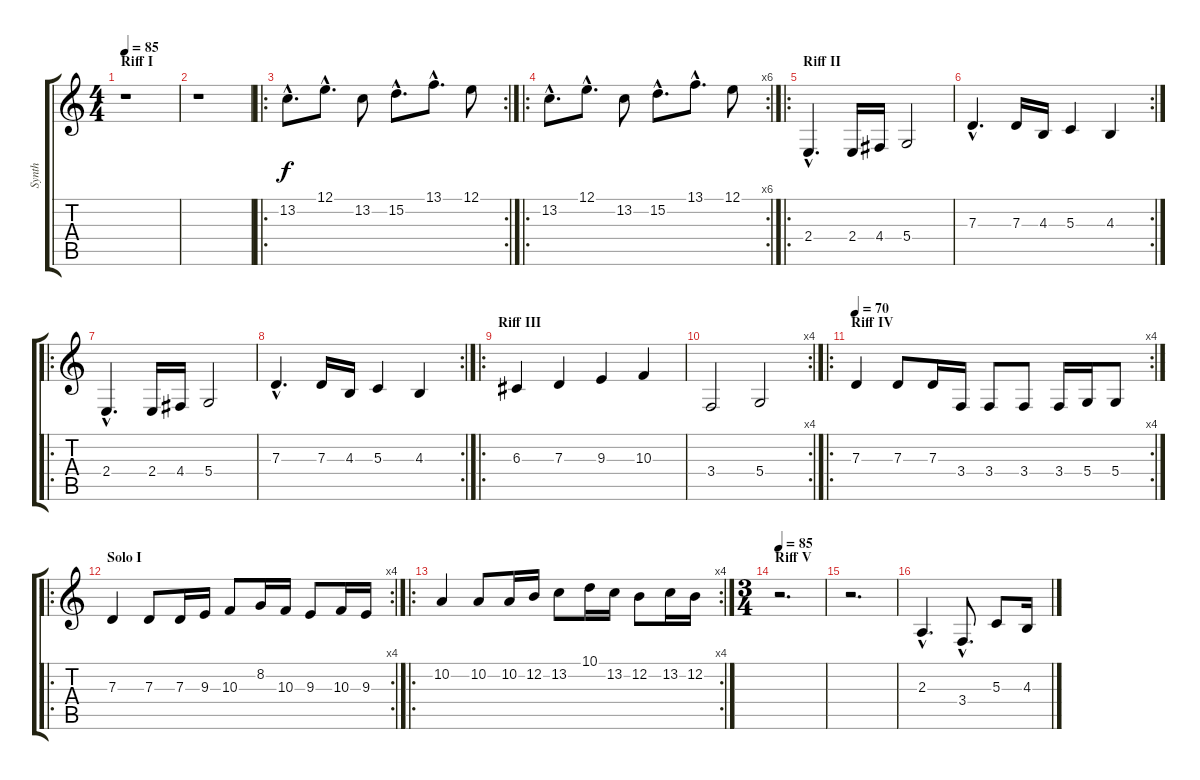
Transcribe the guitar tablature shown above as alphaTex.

\track ("Synth" "Synth") {instrument stringensemble1}
\staff {score tabs}
\tuning (E4 B3 G3 D3 A2 E2) {hide}
\ts (4 4)
\section ("" "Riff I")
\tempo 85
\clef g2
\ks c
r.1{dy f instrument stringensemble1} |
r.1 |
\ro
\rc 2
13.2{hac}.8{d} 12.1{hac}.8{d} 13.2.8 15.2{hac}.8{d} 13.1{hac}.8{d} 12.1.8 |
\ro
\rc 6
13.2{hac}.8{d} 12.1{hac}.8{d} 13.2.8 15.2{hac}.8{d} 13.1{hac}.8{d} 12.1.8 |
\ro
\section ("" "Riff II")
2.4{hac}.4{d} 2.4.16 4.4.16 5.4.2 |
\rc 2
7.3{hac}.4{d} 7.3.16 4.3.16 5.3.4 4.3.4 |
\ro
2.4{hac}.4{d} 2.4.16 4.4.16 5.4.2 |
\rc 2
7.3{hac}.4{d} 7.3.16 4.3.16 5.3.4 4.3.4 |
\ro
\section ("" "Riff III")
6.3.4 7.3.4 9.3.4 10.3.4 |
\rc 4
3.4.2 5.4.2 |
\ro
\rc 4
\section ("" "Riff IV")
\tempo 70
7.3.4 7.3.8 7.3.16 3.4.16 3.4.8 3.4.8 3.4.16 5.4.16 5.4.8 |
\ro
\rc 4
\section ("" "Solo I")
7.3.4 7.3.8 7.3.16 9.3.16 10.3.8 8.2.16 10.3.16 9.3.8 10.3.16 9.3.16 |
\ro
\rc 4
10.2.4 10.2.8 10.2.16 12.2.16 13.2.8 10.1.16 13.2.16 12.2.8 13.2.16 12.2.16 |
\ts (3 4)
\section ("" "Riff V")
\tempo 85
r.2{d} |
r.2{d} |
2.3{hac}.4{d} 3.4{hac}.8{d} 5.3.8 4.3.16
